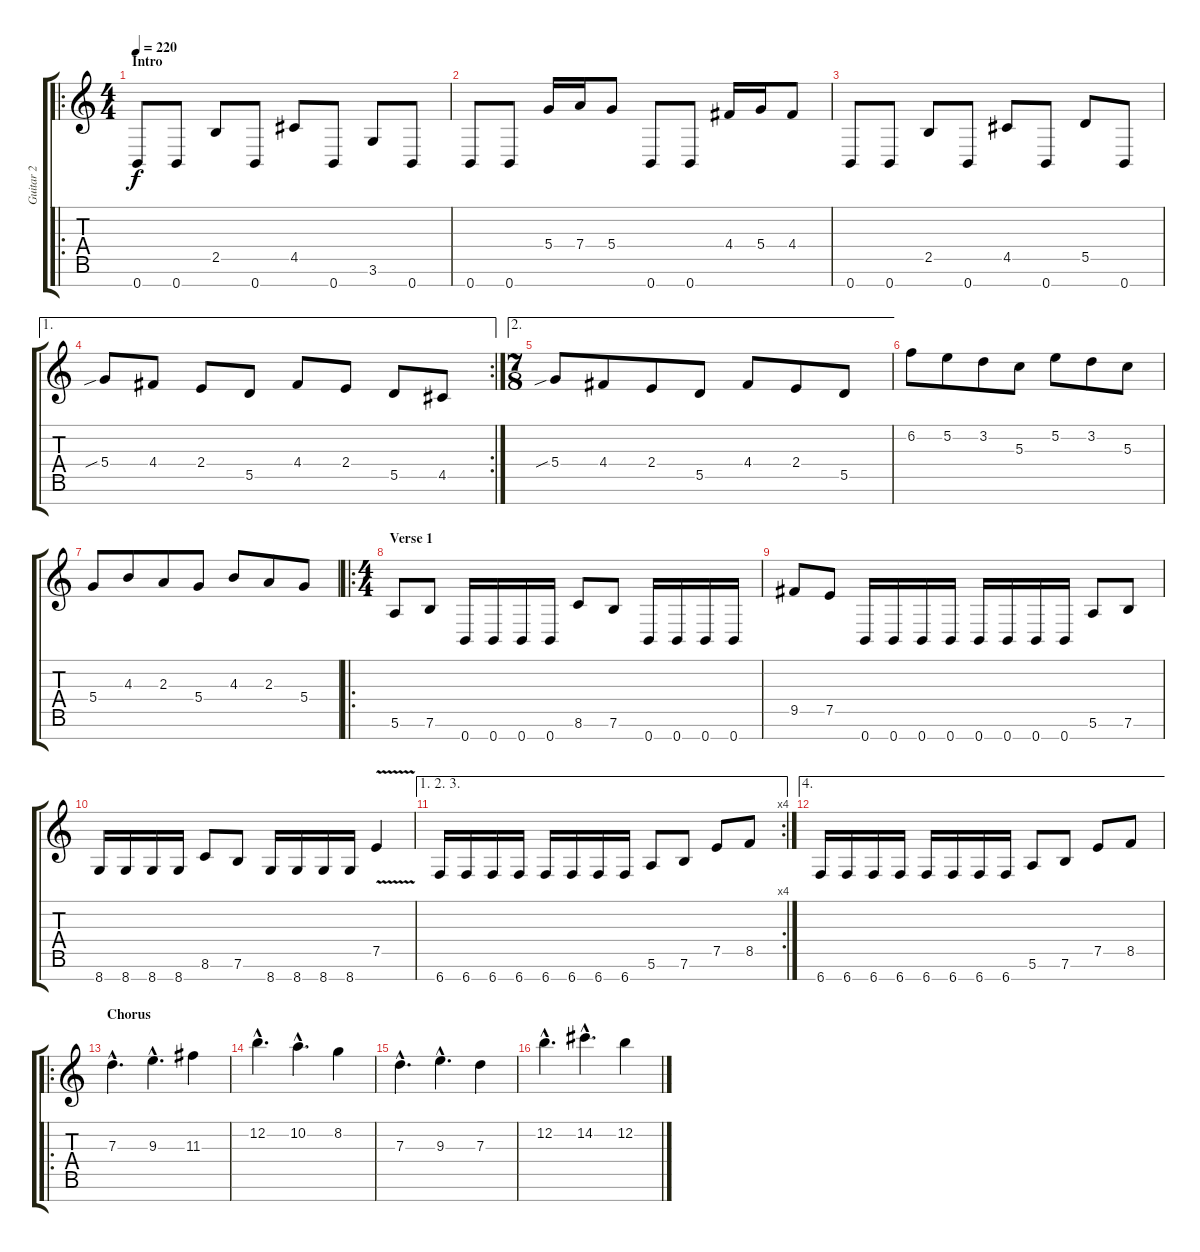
\track ("Guitar 2" "Guitar 2") {instrument distortionguitar}
\staff {score tabs}
\tuning (E4 B3 G3 D3 A2 E2 B1) {hide}
\ro
\ts (4 4)
\section ("" "Intro")
\tempo 220
\clef g2
\ks c
0.7.8{dy f instrument distortionguitar} 0.7.8 2.5.8 0.7.8 4.5.8 0.7.8 3.6.8 0.7.8 |
0.7.8 0.7.8 5.4.16 7.4.16 5.4.8 0.7.8 0.7.8 4.4.16 5.4.16 4.4.8 |
0.7.8 0.7.8 2.5.8 0.7.8 4.5.8 0.7.8 5.5.8 0.7.8 |
\ae 1
\rc 2
5.4{sib}.8 4.4.8 2.4.8 5.5.8 4.4.8 2.4.8 5.5.8 4.5.8 |
\ae 2
\ts (7 8)
5.4{sib}.8 4.4.8 2.4.8 5.5.8 4.4.8 2.4.8 5.5.8 |
6.2.8 5.2.8 3.2.8 5.3.8 5.2.8 3.2.8 5.3.8 |
5.4.8 4.3.8 2.3.8 5.4.8 4.3.8 2.3.8 5.4.8 |
\ro
\ts (4 4)
\section ("" "Verse 1")
5.6.8 7.6.8 0.7.16 0.7.16 0.7.16 0.7.16 8.6.8 7.6.8 0.7.16 0.7.16 0.7.16 0.7.16 |
9.5.8 7.5.8 0.7.16 0.7.16 0.7.16 0.7.16 0.7.16 0.7.16 0.7.16 0.7.16 5.6.8 7.6.8 |
8.7.16 8.7.16 8.7.16 8.7.16 8.6.8 7.6.8 8.7.16 8.7.16 8.7.16 8.7.16 7.5{v}.4 |
\ae (1 2 3)
\rc 4
6.7.16 6.7.16 6.7.16 6.7.16 6.7.16 6.7.16 6.7.16 6.7.16 5.6.8 7.6.8 7.5.8 8.5.8 |
\ae 4
6.7.16 6.7.16 6.7.16 6.7.16 6.7.16 6.7.16 6.7.16 6.7.16 5.6.8 7.6.8 7.5.8 8.5.8 |
\ro
\section ("" "Chorus")
7.3{hac}.4{d} 9.3{hac}.4{d} 11.3.4 |
12.2{hac}.4{d} 10.2{hac}.4{d} 8.2.4 |
7.3{hac}.4{d} 9.3{hac}.4{d} 7.3.4 |
12.2{hac}.4{d} 14.2{hac}.4{d} 12.2.4
